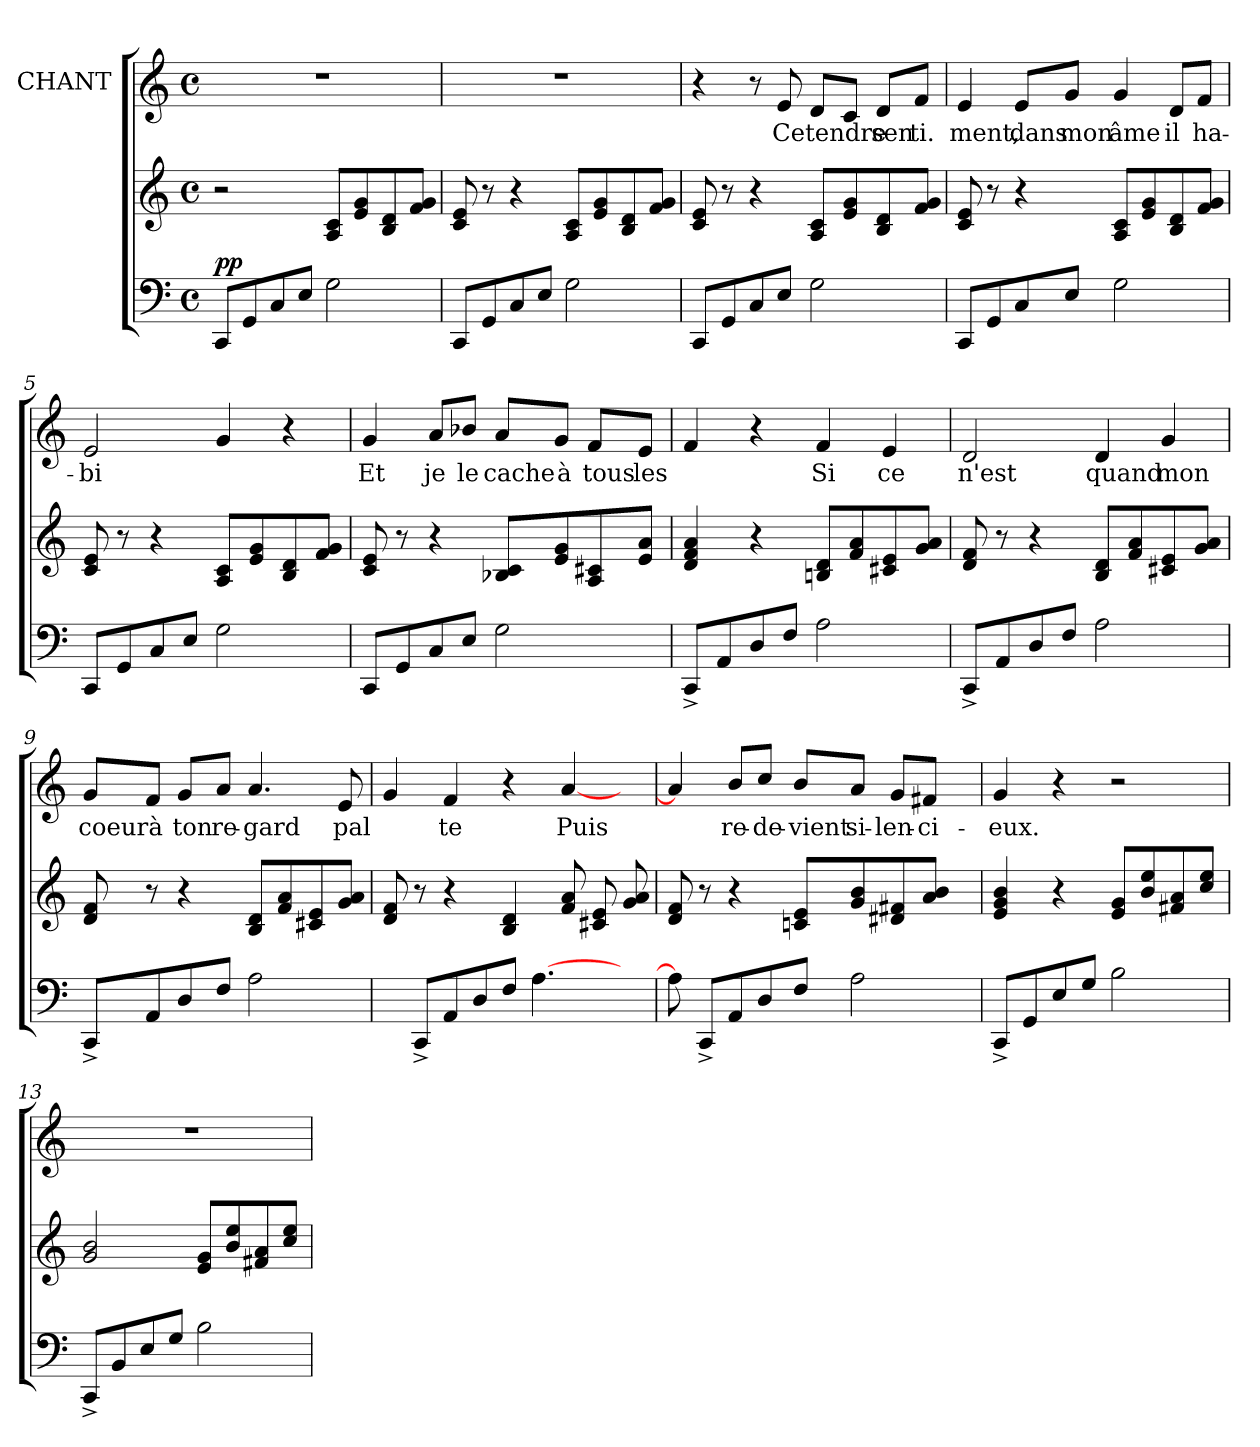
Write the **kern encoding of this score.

**kern	**dynam	**kern	**kern	**text
*part3	*part3	*part2	*part1	*part1
*staff3	*staff3	*staff2	*staff1	*staff1
*	*	*	*I"CHANT	*
*clefF4	*	*clefG2	*clefG2	*
*k[]	*	*k[]	*k[]	*
*M4/4	*	*M4/4	*M4/4	*
*met(c)	*	*met(c)	*met(c)	*
=1	=1	=1	=1	=1
!	!LO:DY:a	!	!	!
8CCi/L	pp	2r	1r	.
8GGi/	.	.	.	.
8Ci/	.	.	.	.
8Ei/J	.	.	.	.
2Gi\	.	8cj/ 8Aj/L	.	.
.	.	8gj/ 8ej/	.	.
.	.	8dj/ 8Bj/	.	.
.	.	8gj/ 8fj/J	.	.
=2	=2	=2	=2	=2
8CCi/L	.	8ej/ 8cj/	1r	.
8GGi/	.	8r	.	.
8Ci/	.	4r	.	.
8Ei/J	.	.	.	.
2Gi\	.	8cj/ 8Aj/L	.	.
.	.	8gj/ 8ej/	.	.
.	.	8dj/ 8Bj/	.	.
.	.	8gj/ 8fj/J	.	.
=3	=3	=3	=3	=3
8CCi/L	.	8ej/ 8cj/	4r	.
8GGi/	.	8r	.	.
8Ci/	.	4r	8r	.
8Ei/J	.	.	8ej/	Ce
2Gi\	.	8cj/ 8Aj/L	8dj/L	tendre
.	.	8gj/ 8ej/	8cj/J	.
.	.	8dj/ 8Bj/	8dj/L	sen
.	.	8gj/ 8fj/J	8fj/J	ti.
!!LO:LB:g=z
=4	=4	=4	=4	=4
8CCi/L	.	8ej/ 8cj/	4ej/	ment,
8GGi/	.	8r	.	.
8Ci/	.	4r	8ej/L	dans
8Ei/J	.	.	8gj/J	mon
2Gi\	.	8cj/ 8Aj/L	4gj/	âme
.	.	8gj/ 8ej/	.	.
.	.	8dj/ 8Bj/	8dj/L	il
.	.	8gj/ 8fj/J	8fj/J	ha-
=5	=5	=5	=5	=5
8CCi/L	.	8ej/ 8cj/	2ej/	bi
8GGi/	.	8r	.	.
8Ci/	.	4r	.	.
8Ei/J	.	.	.	.
2Gi\	.	8cj/ 8Aj/L	4gj/	.
.	.	8gj/ 8ej/	.	.
.	.	8dj/ 8Bj/	4r	.
.	.	8gj/ 8fj/J	.	.
=6	=6	=6	=6	=6
8CCi/L	.	8cj/ 8ej/	4gj/	Et
8GGi/	.	8r	.	.
8Ci/	.	4r	8aj/L	je
8Ei/J	.	.	8b-Xj/J	le
2Gi\	.	8cj/ 8B-Xj/L	8aj/L	cache
.	.	8gj/ 8ej/	8gj/J	à
.	.	8c#Xj/ 8Aj/	8fj/L	tous
.	.	8aj/ 8ej/J	8ej/J	les
!!LO:LB:g=z
=7	=7	=7	=7	=7
8CC^>i/L	.	4aj/ 4fj/ 4dj/	4fj/	.
8AAi/	.	.	.	.
8Di/	.	4r	4r	.
8Fi/J	.	.	.	.
2Ai\	.	8dj/ 8Bnj/L	4fj/	Si
.	.	8aj/ 8fj/	.	.
.	.	8ej/ 8c#Xj/	4ej/	ce
.	.	8aj/ 8gj/J	.	.
=8	=8	=8	=8	=8
8CC^>i/L	.	8dj/ 8fj/	2dj/	n'est
8AAi/	.	8r	.	.
8Di/	.	4r	.	.
8Fi/J	.	.	.	.
2Ai\	.	8dj/ 8Bj/L	4dj/	quand
.	.	8aj/ 8fj/	.	.
.	.	8c#Xj/ 8ej/	4gj/	mon
.	.	8aj/ 8gj/J	.	.
=9	=9	=9	=9	=9
8CC^>i/L	.	8dj/ 8fj/	8gj/L	coeur
8AAi/	.	8r	8fj/J	à
8Di/	.	4r	8gj/L	ton
8Fi/J	.	.	8aj/J	re-
2Ai\	.	8dj/ 8Bj/L	4.aj/	gard
.	.	8fj/ 8aj/	.	.
.	.	8ej/ 8c#Xj/	.	.
.	.	8aj/ 8gj/J	8ej/	pal
!!LO:LB:g=z
=10	=10	=10	=10	=10
8ryy	.	8fj/ 8dj/	4gj/	.
8CC^>i/L	.	8r	.	.
8AAi/	.	4r	4fj/	te
8Di/	.	.	.	.
8Fi/J	.	4dj/ 4Bj/	4r	.
[4.Ai\	.	.	.	.
.	.	8fj/ 8aj/	[4aj/	Puis
.	.	8ej/ 8c#Xj/	.	.
8ryy	.	8aZ/ 8gZ/	8ryy	.
=11	=11	=11	=11	=11
8Ai\]	.	8fj/ 8dj/	4aj/]	.
8CC^>i/L	.	8r	.	.
8AAi/	.	4r	8bj/L	re-
8Di/	.	.	8ccj/J	de-
8Fi/J	.	8ej/ 8cnj/L	8bj/L	vient
2Ai\	.	8bj/ 8gj/	8aj/J	si-
.	.	8f#Xj/ 8d#Xj/	8gj/L	len-
.	.	8bj/ 8aj/J	8f#Xj/J	ci-
.	.	8ryy	8ryy	.
=12	=12	=12	=12	=12
8CC^>i/L	.	4bj/ 4gj/ 4ej/	4gj/	eux.
8GGi/	.	.	.	.
8Ei/	.	4r	4r	.
8Gi/J	.	.	.	.
2Bi\	.	8gj/ 8ej/L	2r	.
.	.	8eej/ 8bj/	.	.
.	.	8aj/ 8f#Xj/	.	.
.	.	8ccj/ 8eej/J	.	.
!!LO:PB:g=z
=13	=13	=13	=13	=13
8CC^>i/L	.	2bj/ 2gj/	1r	.
8BBi/	.	.	.	.
8Ei/	.	.	.	.
8Gi/J	.	.	.	.
2Bi\	.	8ej/ 8gj/L	.	.
.	.	8bj/ 8eej/	.	.
.	.	8aj/ 8f#Xj/	.	.
.	.	8eej/ 8ccj/J	.	.
=	=	=	=	=
*-	*-	*-	*-	*-
